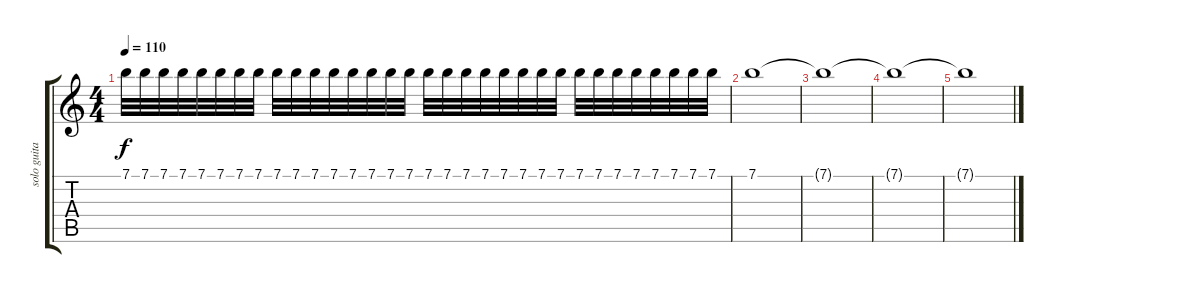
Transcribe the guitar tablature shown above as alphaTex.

\track ("solo guitar 2" "solo guita") {instrument overdrivenguitar}
\staff {score tabs}
\tuning (E4 B3 G3 D3 A2 E2) {hide}
\ts (4 4)
\tempo 110
\clef g2
\ks c
7.1.32{dy f} 7.1.32 7.1.32 7.1.32 7.1.32 7.1.32 7.1.32 7.1.32 7.1.32 7.1.32 7.1.32 7.1.32 7.1.32 7.1.32 7.1.32 7.1.32 7.1.32 7.1.32 7.1.32 7.1.32 7.1.32 7.1.32 7.1.32 7.1.32 7.1.32 7.1.32 7.1.32 7.1.32 7.1.32 7.1.32 7.1.32 7.1.32 |
7.1.1{volume 0} |
7.1{t}.1 |
7.1{t}.1 |
7.1{t}.1
